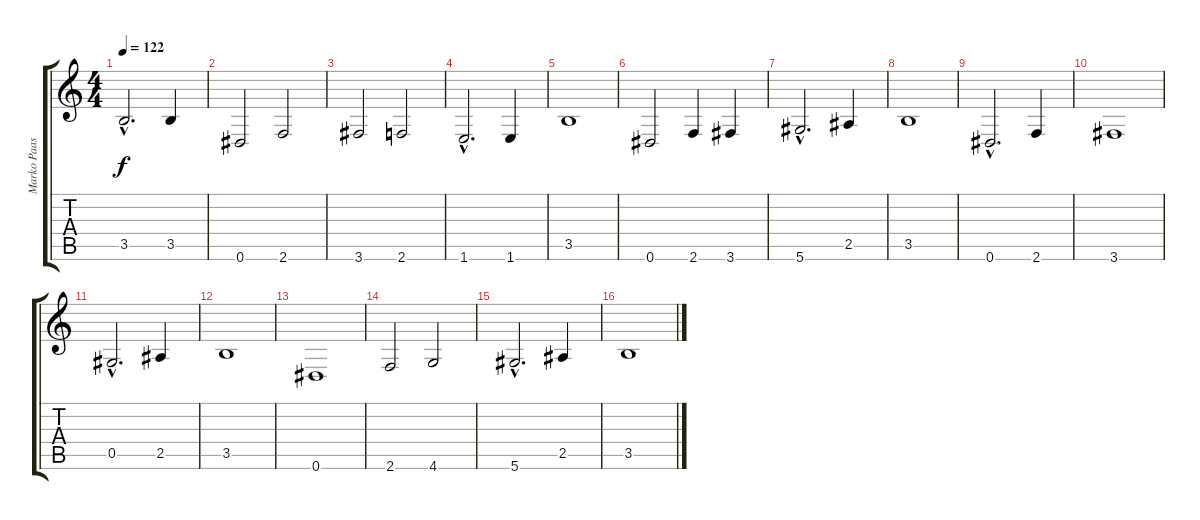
\track ("Marko Paasikoski" "Marko Paas") {instrument electricbassfinger}
\staff {score tabs}
\tuning (Eb4 Bb3 Gb3 Db3 Ab2 Eb2) {hide}
\ts (4 4)
\tempo 122
\clef g2
\ks c
3.5{hac}.2{d dy f} 3.5.4 |
0.6.2 2.6.2 |
3.6.2 2.6.2 |
1.6{hac}.2{d} 1.6.4 |
3.5.1 |
0.6.2 2.6.4 3.6.4 |
5.6{hac}.2{d} 2.5.4 |
3.5.1 |
0.6{hac}.2{d} 2.6.4 |
3.6.1 |
0.5{hac}.2{d} 2.5.4 |
3.5.1 |
0.6.1 |
2.6.2 4.6.2 |
5.6{hac}.2{d} 2.5.4 |
3.5.1
